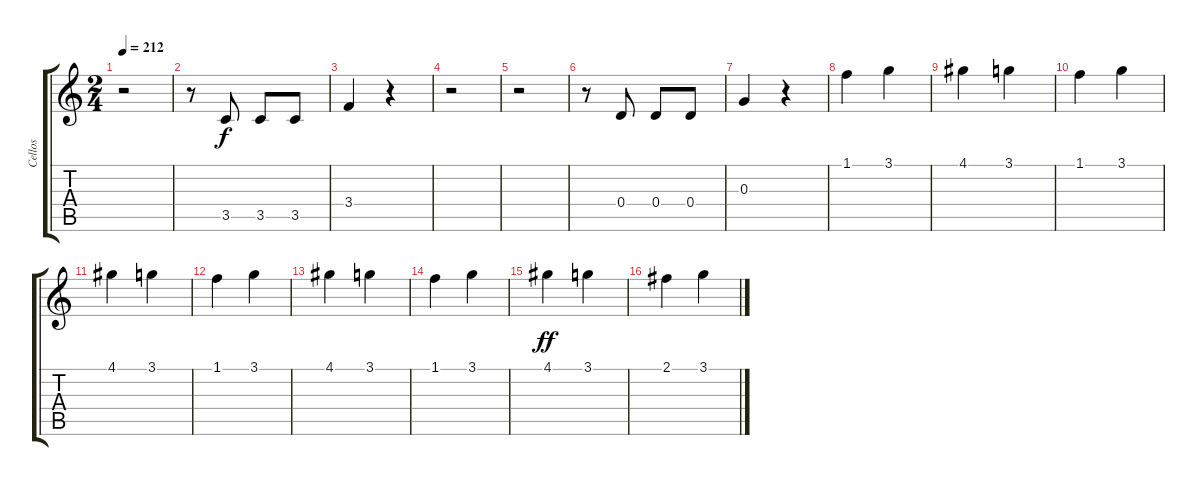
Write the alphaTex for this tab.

\track ("Cellos" "Cellos") {instrument contrabass}
\staff {score tabs}
\tuning (E4 B3 G3 D3 A2 E2) {hide}
\ts (2 4)
\tempo 212
\clef g2
\ks c
r.2{dy f} |
r.8 3.5.8 3.5.8 3.5.8 |
3.4.4 r.4 |
r.2 |
r.2 |
r.8 0.4.8 0.4.8 0.4.8 |
0.3.4 r.4 |
1.1.4 3.1.4 |
4.1.4 3.1.4 |
1.1.4 3.1.4 |
4.1.4 3.1.4 |
1.1.4 3.1.4 |
4.1.4 3.1.4 |
1.1.4 3.1.4 |
4.1.4{dy ff} 3.1.4 |
2.1.4 3.1.4
